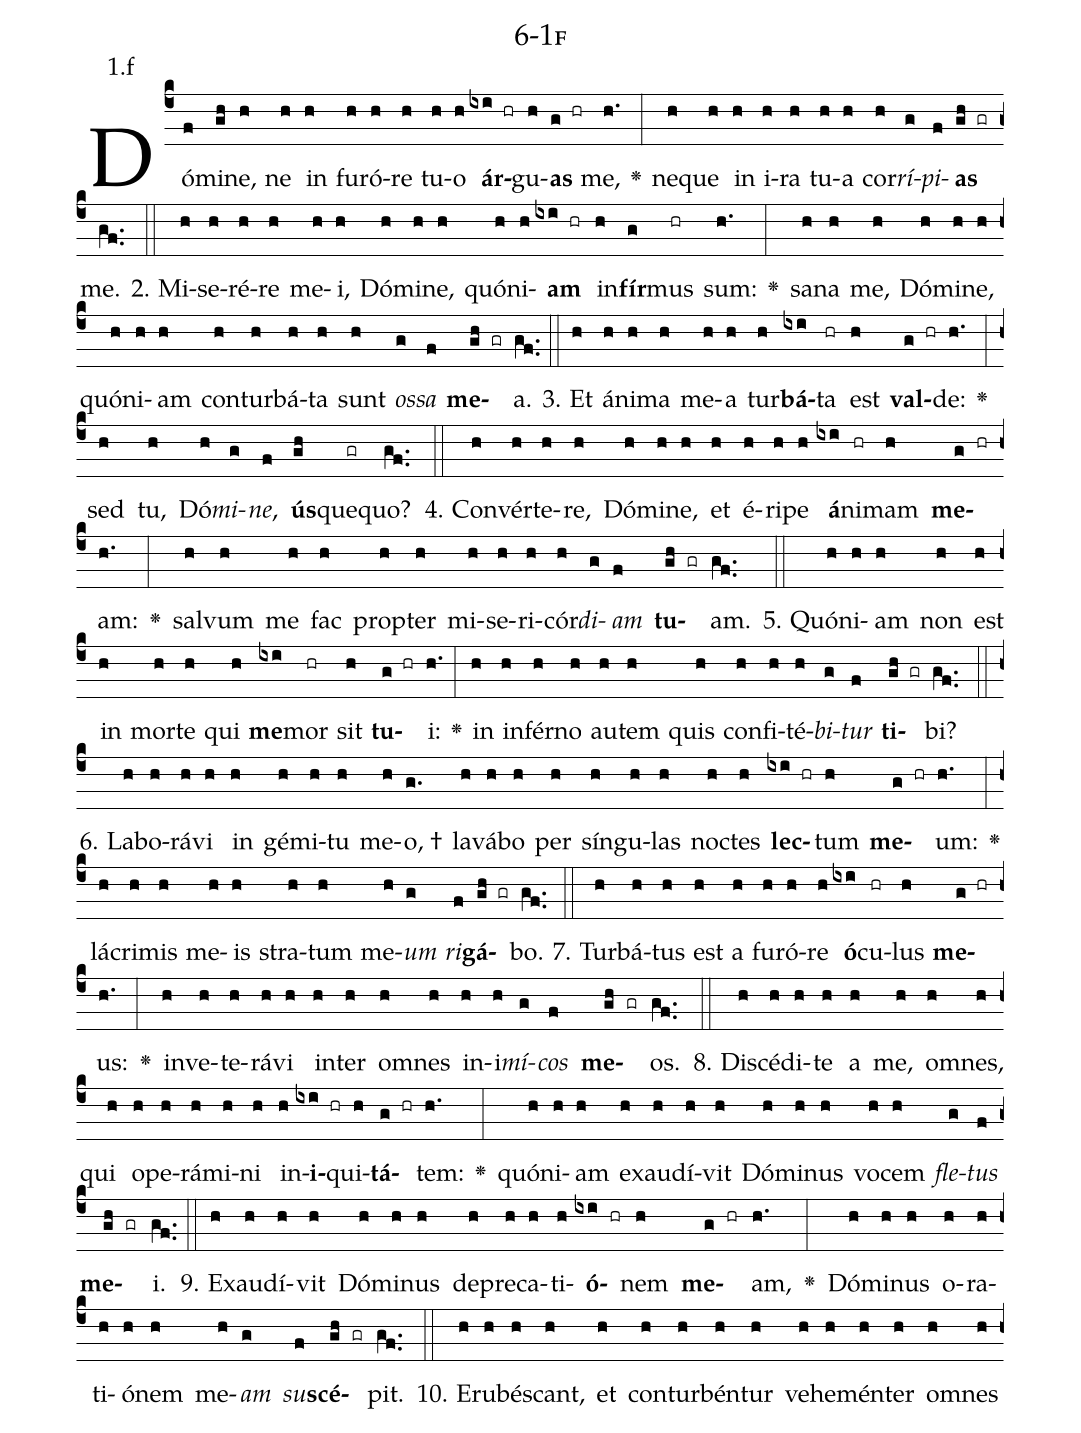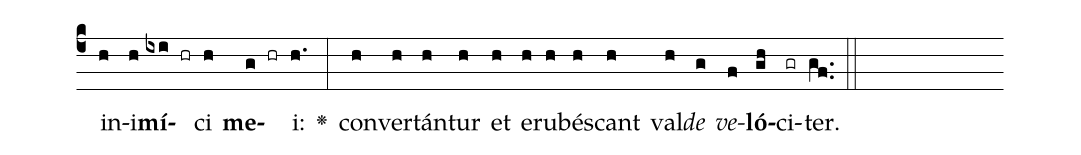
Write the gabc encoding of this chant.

name: 6-1f;
annotation: 1.f;
%%
(c4)Dó(f)mi(gh)ne,(h) ne(h) in(h) fu(h)ró(h)re(h) tu(h)o(h) <b>ár</b>(ixi hr)gu(h)<b>as</b>(g hr) me,(h.) <v>\greheightstar</v>(:) ne(h)que(h) in(h) i(h)ra(h) tu(h)a(h) cor(h)<i>rí</i>(g)<i>pi</i>(f)<b>as</b>(gh gr) me.(gf..) (::)
2. Mi(h)se(h)ré(h)re(h) me(h)i,(h) Dó(h)mi(h)ne,(h) quón(h)i(h)<b>am</b>(ixi hr) in(h)<b>fír</b>(g)mus(hr) sum:(h.) <v>\greheightstar</v>(:) sa(h)na(h) me,(h) Dó(h)mi(h)ne,(h) quón(h)i(h)am(h) con(h)tur(h)bá(h)ta(h) sunt(h) <i>os</i>(g)<i>sa</i>(f) <b>me</b>(gh gr)a.(gf..) (::)
3. Et(h) á(h)ni(h)ma(h) me(h)a(h) tur(h)<b>bá</b>(ixi)ta(hr) est(h) <b>val</b>(g hr)de:(h.) <v>\greheightstar</v>(:) sed(h) tu,(h) Dó(h)<i>mi</i>(g)<i>ne</i>,(f) <b>ús</b>(gh)que(gr)quo?(gf..) (::)
4. Con(h)vér(h)te(h)re,(h) Dó(h)mi(h)ne,(h) et(h) é(h)ri(h)pe(h) <b>á</b>(ixi)ni(hr)mam(h) <b>me</b>(g hr)am:(h.) <v>\greheightstar</v>(:) sal(h)vum(h) me(h) fac(h) prop(h)ter(h) mi(h)se(h)ri(h)cór(h)<i>di</i>(g)<i>am</i>(f) <b>tu</b>(gh gr)am.(gf..) (::)
5. Quón(h)i(h)am(h) non(h) est(h) in(h) mor(h)te(h) qui(h) <b>me</b>(ixi)mor(hr) sit(h) <b>tu</b>(g hr)i:(h.) <v>\greheightstar</v>(:) in(h) in(h)fér(h)no(h) au(h)tem(h) quis(h) con(h)fi(h)té(h)<i>bi</i>(g)<i>tur</i>(f) <b>ti</b>(gh gr)bi?(gf..) (::)
6. La(h)bo(h)rá(h)vi(h) in(h) gé(h)mi(h)tu(h) me(h)o, †(g.) la(h)vá(h)bo(h) per(h) sín(h)gu(h)las(h) noc(h)tes(h) <b>lec</b>(ixi hr)tum(h) <b>me</b>(g hr)um:(h.) <v>\greheightstar</v>(:) lá(h)cri(h)mis(h) me(h)is(h) stra(h)tum(h) me(h)<i>um</i>(g) <i>ri</i>(f)<b>gá</b>(gh gr)bo.(gf..) (::)
7. Tur(h)bá(h)tus(h) est(h) a(h) fu(h)ró(h)re(h) <b>ó</b>(ixi)cu(hr)lus(h) <b>me</b>(g hr)us:(h.) <v>\greheightstar</v>(:) in(h)ve(h)te(h)rá(h)vi(h) in(h)ter(h) om(h)nes(h) in(h)i(h)<i>mí</i>(g)<i>cos</i>(f) <b>me</b>(gh gr)os.(gf..) (::)
8. Di(h)scé(h)di(h)te(h) a(h) me,(h) om(h)nes,(h) qui(h) o(h)pe(h)rá(h)mi(h)ni(h) in(h)<b>i</b>(ixi hr)qui(h)<b>tá</b>(g hr)tem:(h.) <v>\greheightstar</v>(:) quón(h)i(h)am(h) ex(h)au(h)dí(h)vit(h) Dó(h)mi(h)nus(h) vo(h)cem(h) <i>fle</i>(g)<i>tus</i>(f) <b>me</b>(gh gr)i.(gf..) (::)
9. Ex(h)au(h)dí(h)vit(h) Dó(h)mi(h)nus(h) de(h)pre(h)ca(h)ti(h)<b>ó</b>(ixi hr)nem(h) <b>me</b>(g hr)am,(h.) <v>\greheightstar</v>(:) Dó(h)mi(h)nus(h) o(h)ra(h)ti(h)ó(h)nem(h) me(h)<i>am</i>(g) <i>su</i>(f)<b>scé</b>(gh gr)pit.(gf..) (::)
10. E(h)ru(h)bés(h)cant,(h) et(h) con(h)tur(h)bén(h)tur(h) ve(h)he(h)mén(h)ter(h) om(h)nes(h) in(h)i(h)<b>mí</b>(ixi hr)ci(h) <b>me</b>(g hr)i:(h.) <v>\greheightstar</v>(:) con(h)ver(h)tán(h)tur(h) et(h) e(h)ru(h)bés(h)cant(h) val(h)<i>de</i>(g) <i>ve</i>(f)<b>ló</b>(gh)ci(gr)ter.(gf..) (::)
